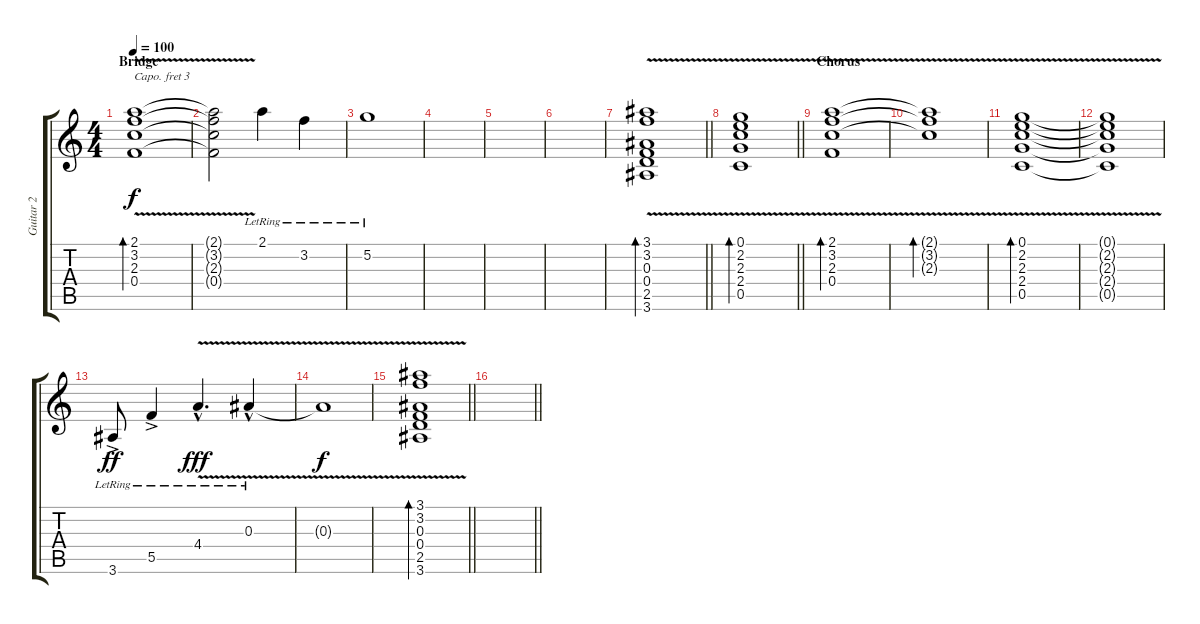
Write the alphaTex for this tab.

\track ("Guitar 2" "Guitar 2") {instrument electricguitarclean}
\staff {score tabs}
\capo 3
\tuning (E4 B3 G3 D3 A2 E2) {hide}
\ts (4 4)
\section ("" "Bridge")
\tempo 100
\clef g2
\ks c
(2.1{v} 3.2{v} 2.3{v} 0.4{v}).1{bd 60 dy f volume 10 instrument electricguitarclean} |
(2.1{t} 3.2{t} 2.3{t} 0.4{t}).2 2.1{lr}.4 3.2{lr}.4 |
5.2{lr}.1 |
|
|
|
\barLineRight lightlight
(3.1 3.2{v} 0.3{v} 0.4{v} 2.5{v} 3.6{v}).1{bd 60} |
\barLineRight lightlight
(0.1{v} 2.2{v} 2.3{v} 2.4{v} 0.5{v}).1{bd 60} |
\section ("" "Chorus")
(2.1{v} 3.2{v} 2.3{v} 0.4{v}).1{bd 60} |
(2.1{t} 3.2{t} 2.3{t}).1{bd 60} |
(0.1{v} 2.2{v} 2.3{v} 2.4{v} 0.5{v}).1{bd 60} |
(0.1{t} 2.2{t} 2.3{t} 2.4{t} 0.5{t}).1 |
3.6{ac lr}.8{dy ff} 5.5{ac lr}.4 4.4{v hac lr}.4{d dy fff} 0.3{v hac lr}.4 |
0.3{t}.1{dy f} |
\barLineRight lightlight
(3.1{v} 3.2{v} 0.3{v} 0.4{v} 2.5{v} 3.6{v}).1{bd 60} |
\barLineRight lightlight
